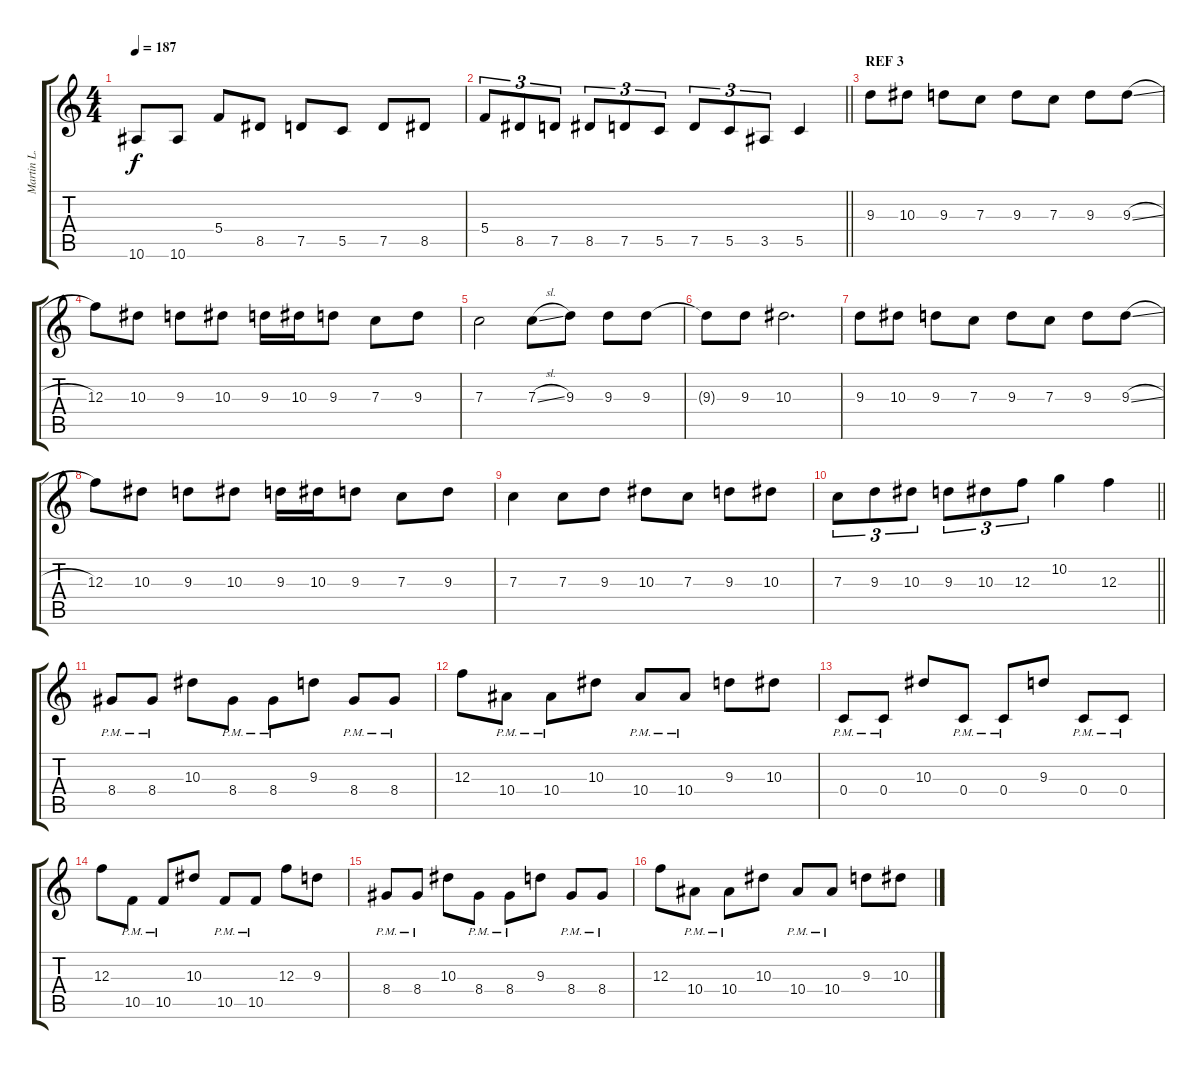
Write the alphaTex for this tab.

\track ("Martin L." "Martin L.") {instrument distortionguitar}
\staff {score tabs}
\tuning (D4 A3 F3 C3 G2 C2) {hide}
\ts (4 4)
\tempo 187
\clef g2
\ks c
10.6.8{dy f} 10.6.8 5.4.8 8.5.8 7.5.8 5.5.8 7.5.8 8.5.8 |
\barLineRight lightlight
5.4.8{tu (3 2)} 8.5.8{tu (3 2)} 7.5.8{tu (3 2)} 8.5.8{tu (3 2)} 7.5.8{tu (3 2)} 5.5.8{tu (3 2)} 7.5.8{tu (3 2)} 5.5.8{tu (3 2)} 3.5.8{tu (3 2)} 5.5.4 |
\section ("" "REF 3")
9.3.8 10.3.8 9.3.8 7.3.8 9.3.8 7.3.8 9.3.8 9.3{sl}.8 |
12.3.8 10.3.8 9.3.8 10.3.8 9.3.16 10.3.16 9.3.8 7.3.8 9.3.8 |
7.3.2 7.3{sl}.8 9.3.8 9.3.8 9.3.8 |
9.3{t}.8 9.3.8 10.3.2{d} |
9.3.8 10.3.8 9.3.8 7.3.8 9.3.8 7.3.8 9.3.8 9.3{sl}.8 |
12.3.8 10.3.8 9.3.8 10.3.8 9.3.16 10.3.16 9.3.8 7.3.8 9.3.8 |
7.3.4 7.3.8 9.3.8 10.3.8 7.3.8 9.3.8 10.3.8 |
\barLineRight lightlight
7.3.8{tu (3 2)} 9.3.8{tu (3 2)} 10.3.8{tu (3 2)} 9.3.8{tu (3 2)} 10.3.8{tu (3 2)} 12.3.8{tu (3 2)} 10.2.4 12.3.4 |
8.4{pm}.8 8.4{pm}.8 10.3.8 8.4{pm}.8 8.4{pm}.8 9.3.8 8.4{pm}.8 8.4{pm}.8 |
12.3.8 10.4{pm}.8 10.4{pm}.8 10.3.8 10.4{pm}.8 10.4{pm}.8 9.3.8 10.3.8 |
0.4{pm}.8 0.4{pm}.8 10.3.8 0.4{pm}.8 0.4{pm}.8 9.3.8 0.4{pm}.8 0.4{pm}.8 |
12.3.8 10.5{pm}.8 10.5{pm}.8 10.3.8 10.5{pm}.8 10.5{pm}.8 12.3.8 9.3.8 |
8.4{pm}.8 8.4{pm}.8 10.3.8 8.4{pm}.8 8.4{pm}.8 9.3.8 8.4{pm}.8 8.4{pm}.8 |
12.3.8 10.4{pm}.8 10.4{pm}.8 10.3.8 10.4{pm}.8 10.4{pm}.8 9.3.8 10.3.8
